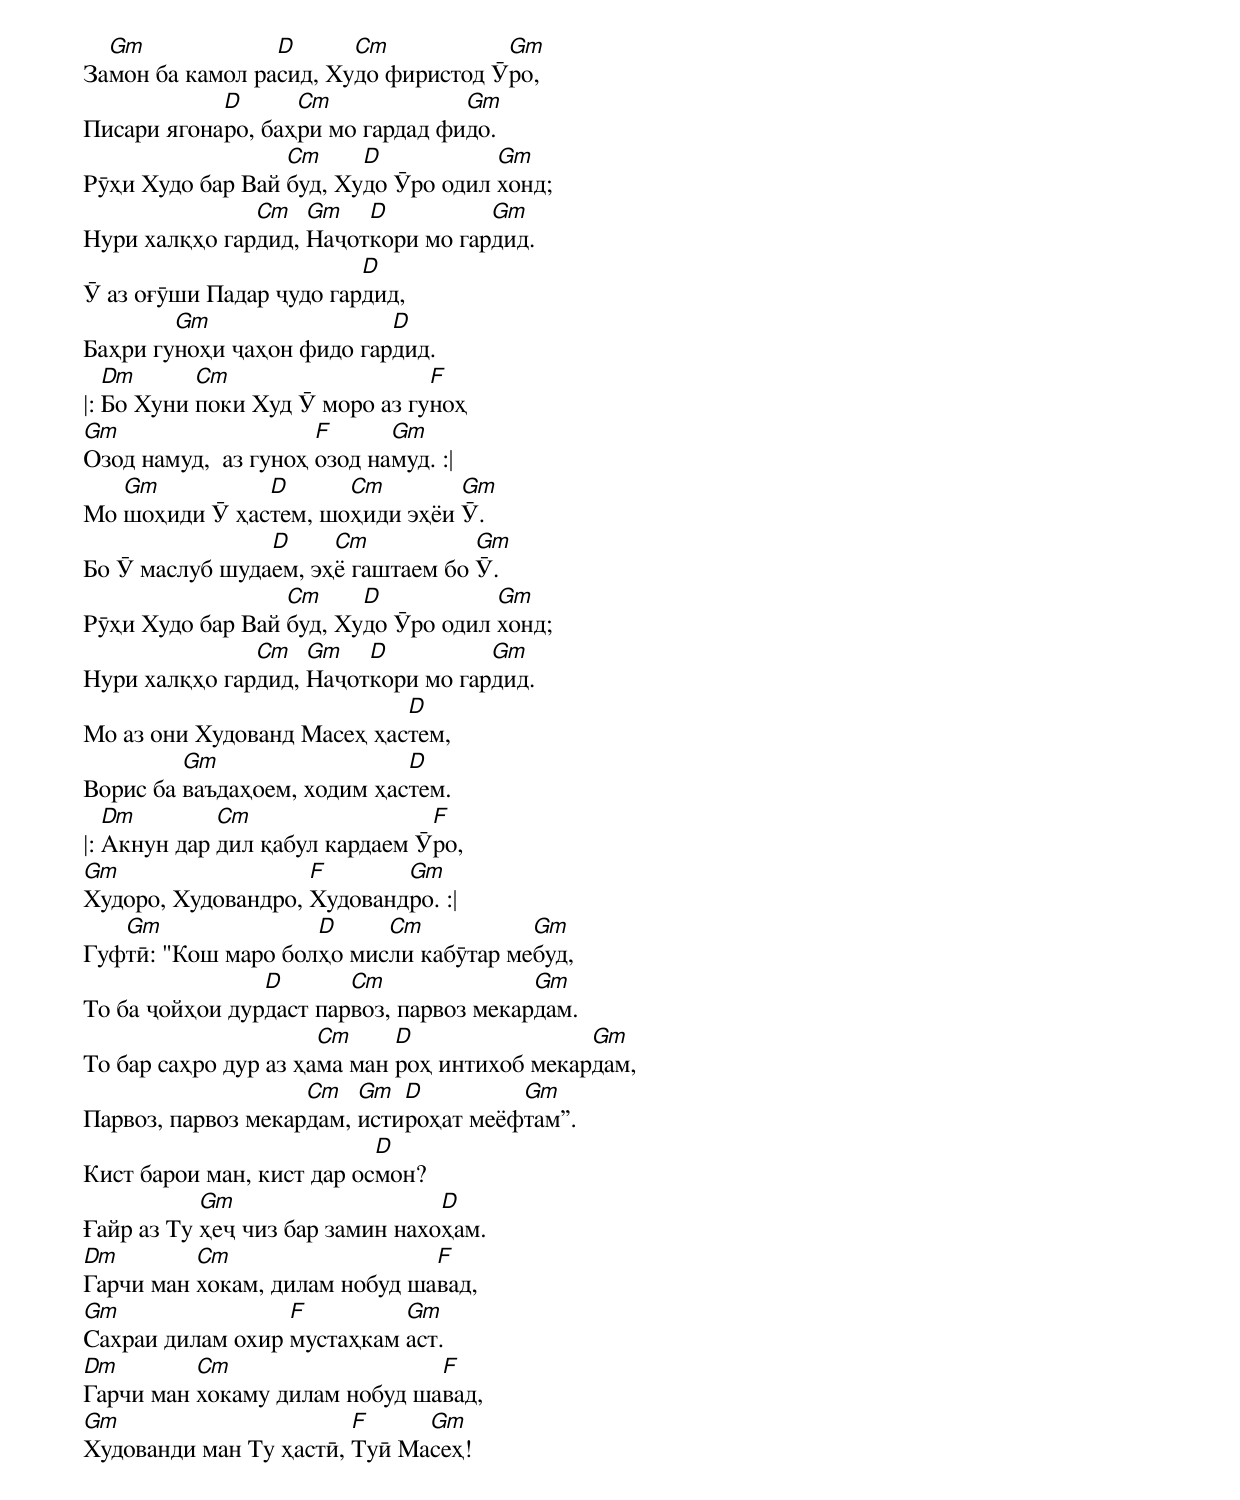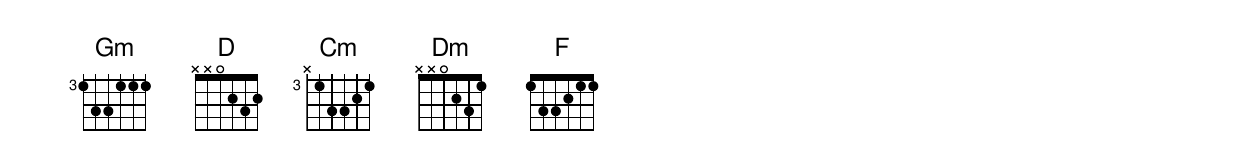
За[Gm]мон ба камол ра[D]сид, Ху[Cm]до фиристод Ӯ[Gm]ро,
Писари ягона[D]ро, баҳ[Cm]ри мо гардад фи[Gm]до.
Рӯҳи Худо бар Вай [Cm]буд, Ху[D]до Ӯро одил [Gm]хонд;
Нури халқҳо гар[Cm]дид, [Gm]Наҷот[D]кори мо гар[Gm]дид.
Ӯ аз оғӯши Падар ҷудо гар[D]дид,
Баҳри гу[Gm]ноҳи ҷаҳон фидо гар[D]дид.
|: [Dm]Бо Хуни [Cm]поки Худ Ӯ моро аз гу[F]ноҳ
[Gm]Озод намуд,  аз гуноҳ [F]озод на[Gm]муд. :|
Мо [Gm]шоҳиди Ӯ ҳас[D]тем, шо[Cm]ҳиди эҳёи [Gm]Ӯ.
Бо Ӯ маслуб шуда[D]ем, эҳ[Cm]ё гаштаем бо [Gm]Ӯ.
Рӯҳи Худо бар Вай [Cm]буд, Ху[D]до Ӯро одил [Gm]хонд;
Нури халқҳо гар[Cm]дид, [Gm]Наҷот[D]кори мо гар[Gm]дид.
Мо аз они Худованд Масеҳ ҳас[D]тем,
Ворис ба [Gm]ваъдаҳоем, ходим ҳас[D]тем.
|: [Dm]Акнун дар [Cm]дил қабул кардаем Ӯ[F]ро,
[Gm]Худоро, Худовандро, [F]Худованд[Gm]ро. :|
Гуф[Gm]тӣ: "Кош маро бол[D]ҳо мис[Cm]ли кабӯтар ме[Gm]буд,
То ба ҷойҳои дур[D]даст пар[Cm]воз, парвоз мекар[Gm]дам.
То бар саҳро дур аз ҳа[Cm]ма ман [D]роҳ интихоб мекар[Gm]дам,
Парвоз, парвоз мекар[Cm]дам, [Gm]исти[D]роҳат меёф[Gm]там”.
Кист барои ман, кист дар ос[D]мон?
Ғайр аз Ту [Gm]ҳеҷ чиз бар замин нахо[D]ҳам.
[Dm]Гарчи ман [Cm]хокам, дилам нобуд ша[F]вад,
[Gm]Сахраи дилам охир [F]мустаҳкам [Gm]аст.
[Dm]Гарчи ман [Cm]хокаму дилам нобуд ша[F]вад,
[Gm]Худованди ман Ту ҳастӣ, [F]Туӣ Ма[Gm]сеҳ!
